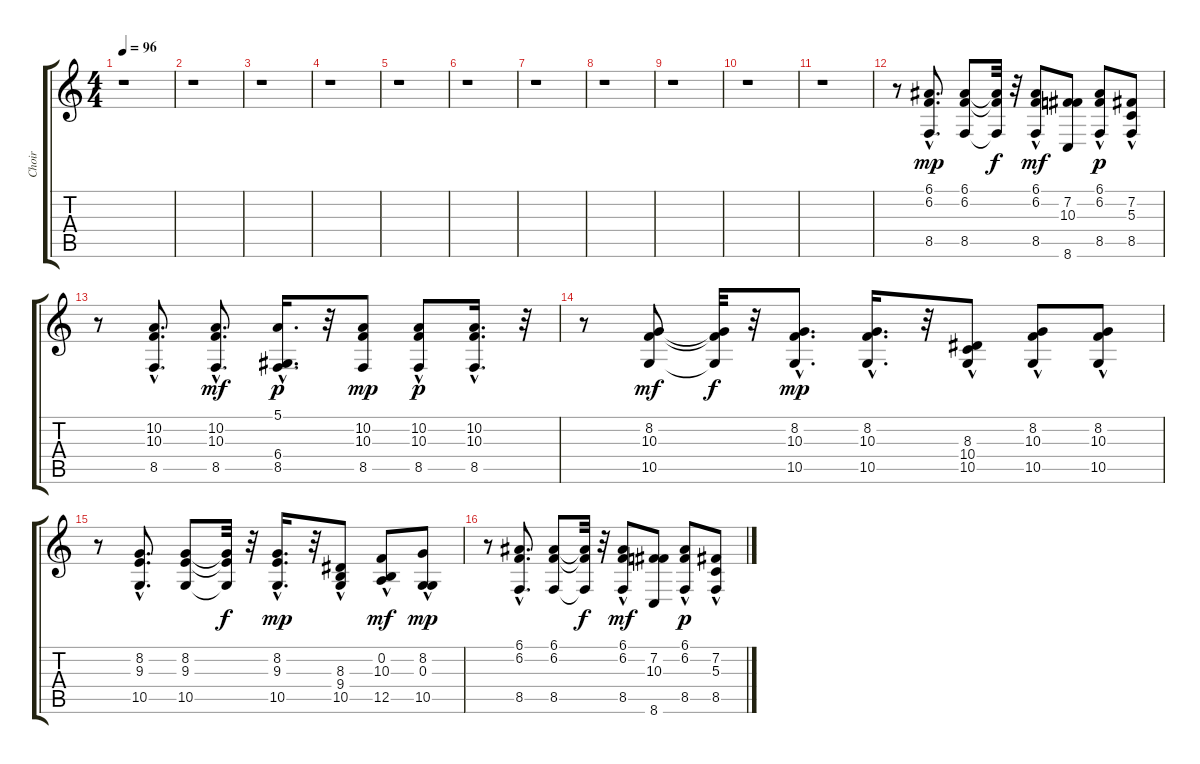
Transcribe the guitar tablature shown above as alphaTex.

\track ("Choir" "Choir") {instrument choiraahs}
\staff {score tabs}
\tuning (E4 B3 G3 D3 A2 E2) {hide}
\ts (4 4)
\tempo 96
\clef g2
\ks c
r.1{dy mp} |
r.1 |
r.1 |
r.1 |
r.1 |
r.1 |
r.1 |
r.1 |
r.1 |
r.1 |
r.1 |
r.8 (6.1{hac} 6.2{hac} 8.5{hac}).8{d} (6.1 6.2 8.5).8 (6.1{t} 6.2{t} 8.5{t}).32{dy f} r.32 (6.1{hac} 6.2{hac} 8.5).8{dy mf} (7.2 10.3 8.6).8 (6.1 6.2 8.5{hac}).8{dy p} (7.2 5.3{hac} 8.5).8 |
r.8 (10.2 10.3 8.5{hac}).8{d} (10.2{hac} 10.3{hac} 8.5).8{d dy mf} (5.1{hac} 6.4{hac} 8.5{hac}).16{d dy p} r.32 (10.2 10.3 8.5).8{dy mp} (10.2 10.3{hac} 8.5{hac}).8{dy p} (10.2{hac} 10.3{hac} 8.5{hac}).16{d} r.32 |
r.8 (8.2 10.3 10.5).8{dy mf} (8.2{t} 10.3{t} 10.5{t}).32{dy f} r.32 (8.2{hac} 10.3 10.5).8{d dy mp} (8.2{hac} 10.3{hac} 10.5{hac}).16{d} r.32 (8.3{hac} 10.4{hac} 10.5).8 (8.2 10.3{hac} 10.5).8 (8.2{hac} 10.3 10.5).8 |
r.8 (8.2 9.3 10.5{hac}).8{d} (8.2 9.3 10.5).8 (8.2{t} 9.3{t} 10.5{t}).32{dy f} r.32 (8.2{hac} 9.3{hac} 10.5{hac}).16{d dy mp} r.32 (8.3 9.4{hac} 10.5{hac}).8 (0.2{hac} 10.3 12.5).8{dy mf} (8.2{hac} 0.3 10.5{hac}).8{dy mp} |
r.8 (6.1{hac} 6.2{hac} 8.5{hac}).8{d} (6.1 6.2 8.5).8 (6.1{t} 6.2{t} 8.5{t}).32{dy f} r.32 (6.1{hac} 6.2{hac} 8.5).8{dy mf} (7.2 10.3 8.6).8 (6.1 6.2 8.5{hac}).8{dy p} (7.2 5.3{hac} 8.5).8
